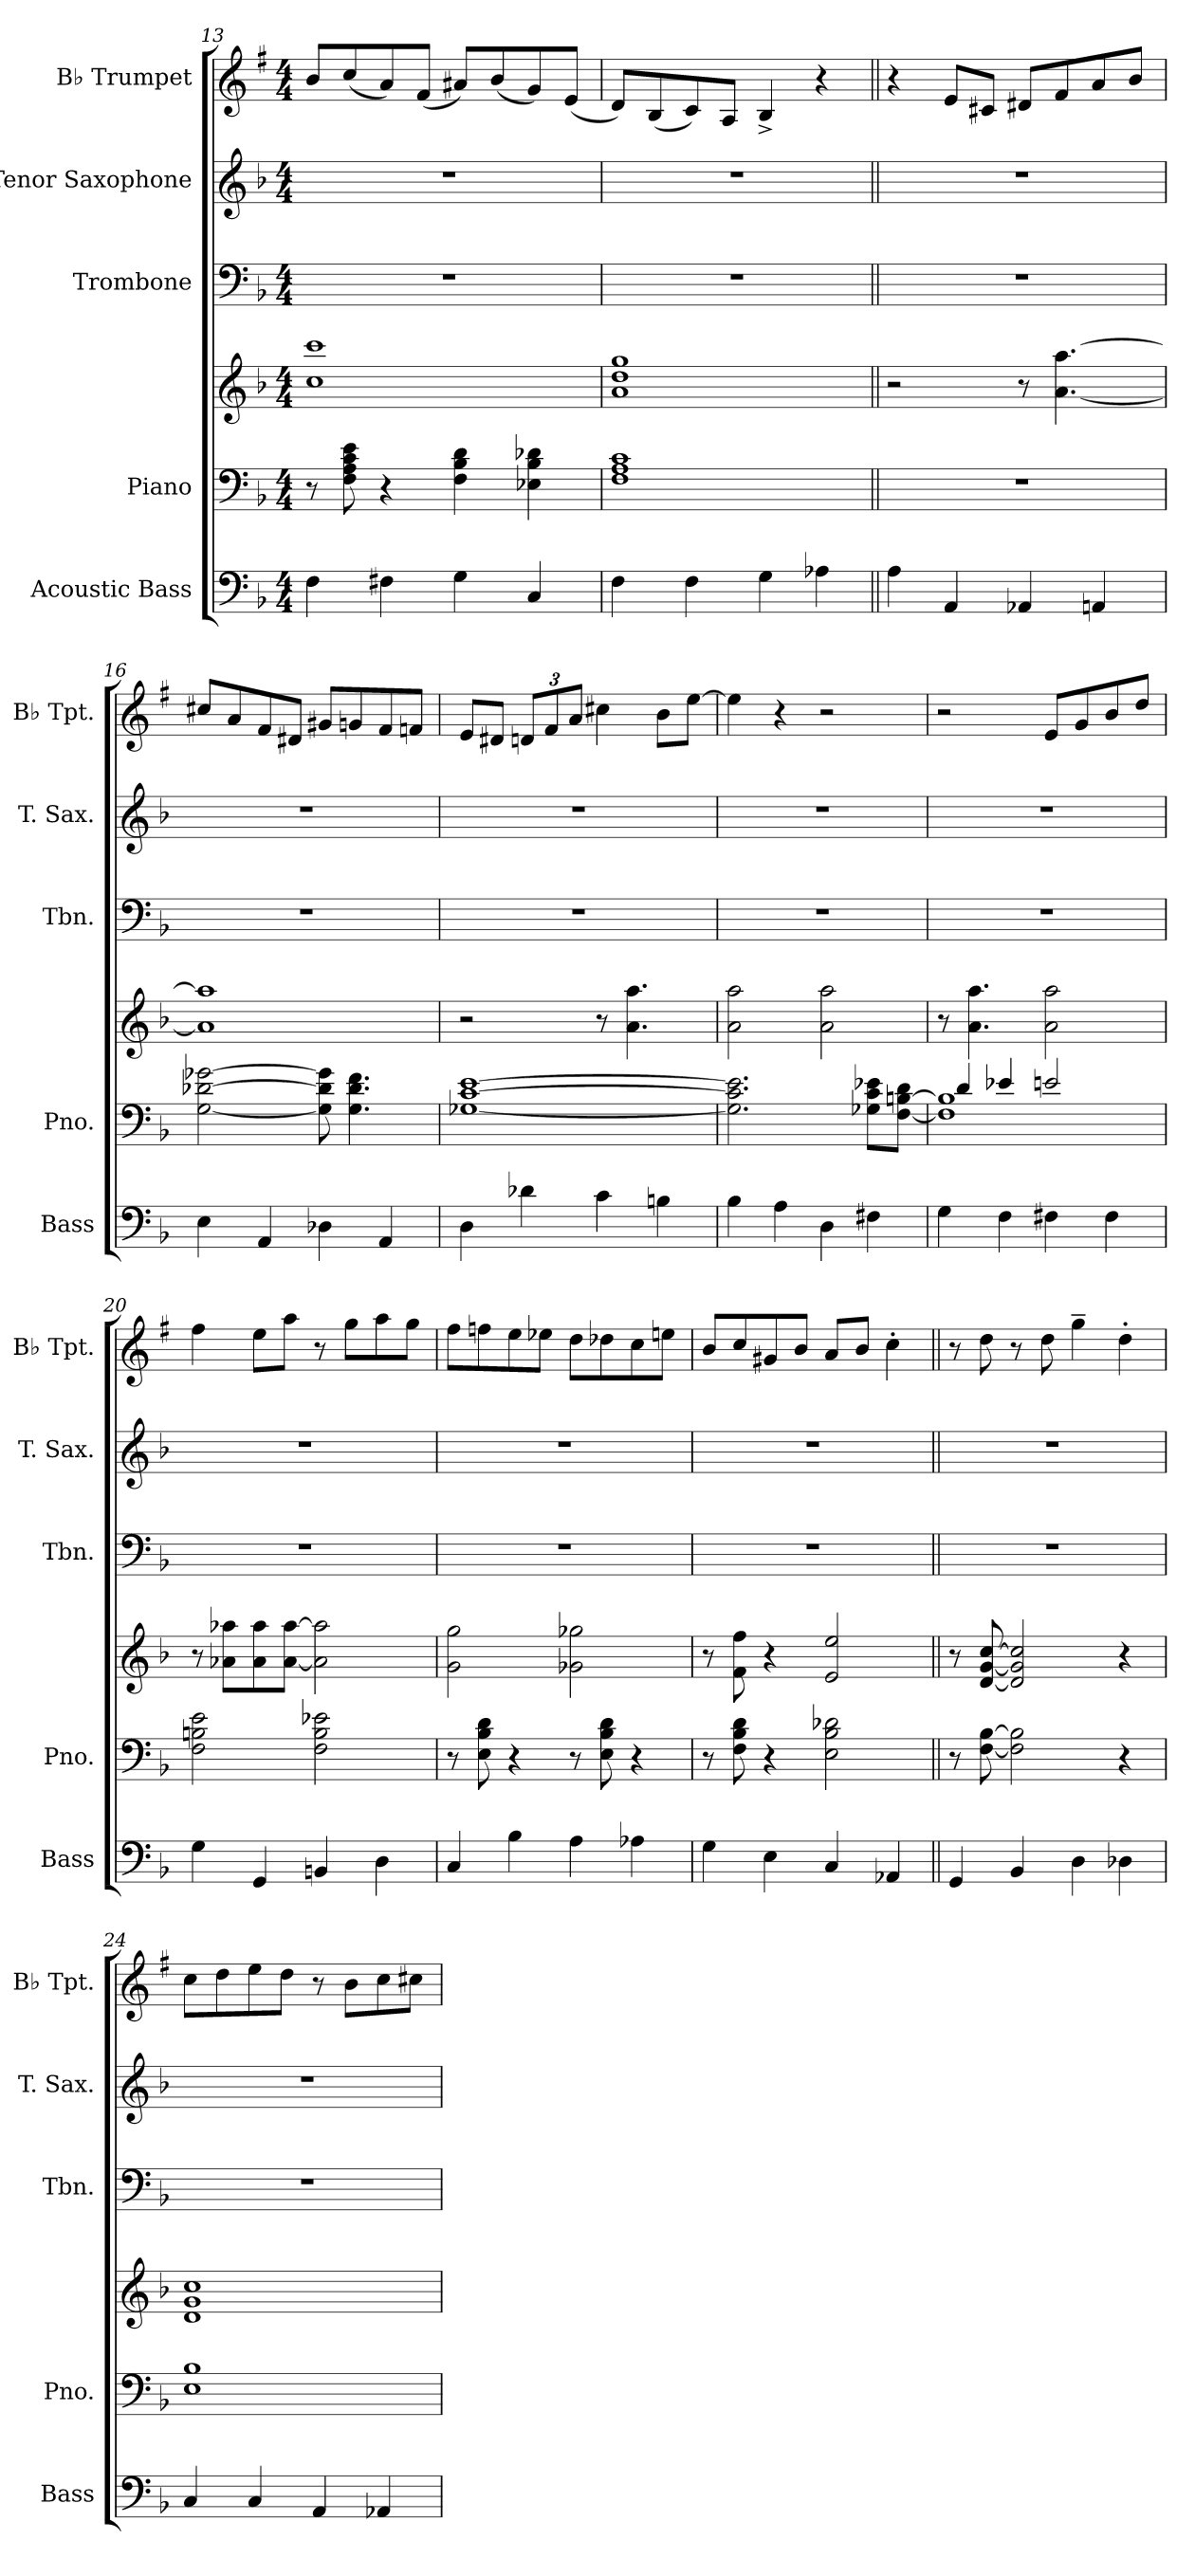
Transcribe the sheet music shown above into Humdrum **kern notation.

**kern	**kern	**kern	**kern	**kern	**kern
*part5	*part4	*part4	*part3	*part2	*part1
*staff6	*staff5	*staff4	*staff3	*staff2	*staff1
*I"Acoustic Bass	*I"Piano	*	*I"Trombone	*I"Tenor Saxophone	*I"B♭ Trumpet
*I'Bass	*I'Pno.	*	*I'Tbn.	*I'T. Sax.	*I'B♭ Tpt.
*clefF4	*clefF4	*clefG2	*clefF4	*clefG2	*clefG2
*ITrd7c12	*	*	*	*ITrd8c14	*ITrd1c2
*k[b-]	*k[b-]	*k[b-]	*k[b-]	*k[b-]	*k[b-]
*M4/4	*M4/4	*M4/4	*M4/4	*M4/4	*M4/4
=13	=13	=13	=13	=13	=13
4FF\	8r	1cc 1ccc	1r	1r	8a/L
.	8F\ 8A\ 8c\ 8e\	.	.	.	(<8b-/
4FF#X\	4r	.	.	.	8g/)
.	.	.	.	.	(<8e/J
4GG\	4F\ 4B-\ 4d\	.	.	.	8g#X/L)
.	.	.	.	.	(<8a/
4CC/	4E-X\ 4B-\ 4d-X\	.	.	.	8f/)
.	.	.	.	.	(<8d/J
=14	=14	=14	=14	=14	=14
4FF\	1F 1A 1c	1a 1dd 1gg	1r	1r	8c/L)
.	.	.	.	.	(<8A/
4FF\	.	.	.	.	8B-/)
.	.	.	.	.	8G/J
4GG\	.	.	.	.	4A^/
4AA-X\	.	.	.	.	4r
!!LO:PB:g=z
=15||	=15||	=15||	=15||	=15||	=15||
4AA\	1r	2r	1r	1r	4r
4AAA/	.	.	.	.	8d/L
.	.	.	.	.	8Bn/J
4AAA-X/	.	8r	.	.	8c#X/L
.	.	[4.a\ [4.aa\	.	.	8e/
4AAAn/	.	.	.	.	8g/
.	.	.	.	.	8a/J
=16	=16	=16	=16	=16	=16
4EE\	[2G\ [2d-X\ [2g-X\	1a] 1aa]	1r	1r	8bn/L
.	.	.	.	.	8g/
4AAA/	.	.	.	.	8e/
.	.	.	.	.	8c#X/J
4DD-X\	8G\] 8d-\] 8g-\]	.	.	.	8f#X/L
.	4.G\ 4.d-\ 4.f\	.	.	.	8fn/
4AAA/	.	.	.	.	8e/
.	.	.	.	.	8e-X/J
=17	=17	=17	=17	=17	=17
4DD\	[1G-X [1c [1e	2r	1r	1r	8d/L
.	.	.	.	.	8c#X/J
*	*	*	*	*	*Xbrackettup
4D-X\	.	.	.	.	12cn/L
.	.	.	.	.	12e/
.	.	.	.	.	12g/J
4C\	.	8r	.	.	4bn\
.	.	4.a\ 4.aa\	.	.	.
4BBn\	.	.	.	.	8a\L
.	.	.	.	.	[8dd\J
=18	=18	=18	=18	=18	=18
4BB-\	2.G-\] 2.c\] 2.e\]	2a\ 2aa\	1r	1r	4dd\]
4AA\	.	.	.	.	4r
4DD\	.	2a\ 2aa\	.	.	2r
4FF#X\	8G-X\ 8c\ 8e-X\L	.	.	.	.
.	[8F\ [8Bn\ 8d\J	.	.	.	.
!!LO:PB:g=z
=19	=19	=19	=19	=19	=19
*	*^	*	*	*	*
4GG\	1F] 1B]	4d/	8r	1r	1r	2r
.	.	.	4.a\ 4.aa\	.	.	.
4FF\	.	4e-X/	.	.	.	.
4FF#X\	.	2en/	2a\ 2aa\	.	.	8d/L
.	.	.	.	.	.	8f/
4FF#\	.	.	.	.	.	8a/
.	.	.	.	.	.	8cc/J
*	*v	*v	*	*	*	*
=20	=20	=20	=20	=20	=20
4GG\	2F\ 2Bn\ 2e\	8r	1r	1r	4ee\
.	.	8a-X\ 8aa-X\L	.	.	.
4GGG/	.	8a-\ 8aa-\	.	.	8dd\L
.	.	[8a-\ [8aa-\J	.	.	8gg\J
4BBBn/	2F\ 2B\ 2e-X\	2a-\] 2aa-\]	.	.	8r
.	.	.	.	.	8ff\L
4DD\	.	.	.	.	8gg\
.	.	.	.	.	8ff\J
=21	=21	=21	=21	=21	=21
4CC/	8r	2g\ 2gg\	1r	1r	8ee\L
.	8E\ 8B-\ 8d\	.	.	.	8ee-X\
4BB-\	4r	.	.	.	8dd\
.	.	.	.	.	8dd-X\J
4AA\	8r	2g-X\ 2gg-X\	.	.	8cc\L
.	8E\ 8B-\ 8d\	.	.	.	8cc-X\
4AA-X\	4r	.	.	.	8b-\
.	.	.	.	.	8ddn\J
=22	=22	=22	=22	=22	=22
4GG\	8r	8r	1r	1r	8a/L
.	8F\ 8B-\ 8d\	8f\ 8ff\	.	.	8b-/
4EE\	4r	4r	.	.	8f#X/
.	.	.	.	.	8a/J
4CC/	2E\ 2B-\ 2d-X\	2e/ 2ee/	.	.	8g/L
.	.	.	.	.	8a/J
4AAA-X/	.	.	.	.	4b-'\
!!LO:PB:g=z
=23||	=23||	=23||	=23||	=23||	=23||
4GGG/	8r	8r	1r	1r	8r
.	[8F\ [8B-\	[8d/ [8g/ [8cc/	.	.	8cc\
4BBB-/	2F\] 2B-\]	2d/] 2g/] 2cc/]	.	.	8r
.	.	.	.	.	8cc\
4DD\	.	.	.	.	4ff~\
4DD-X\	4r	4r	.	.	4cc'\
=24	=24	=24	=24	=24	=24
4CC/	1E 1B-	1d 1g 1cc	1r	1r	8b-\L
.	.	.	.	.	8cc\
4CC/	.	.	.	.	8dd\
.	.	.	.	.	8cc\J
4AAA/	.	.	.	.	8r
.	.	.	.	.	8a\L
4AAA-X/	.	.	.	.	8b-\
.	.	.	.	.	8bn\J
=	=	=	=	=	=
*-	*-	*-	*-	*-	*-
